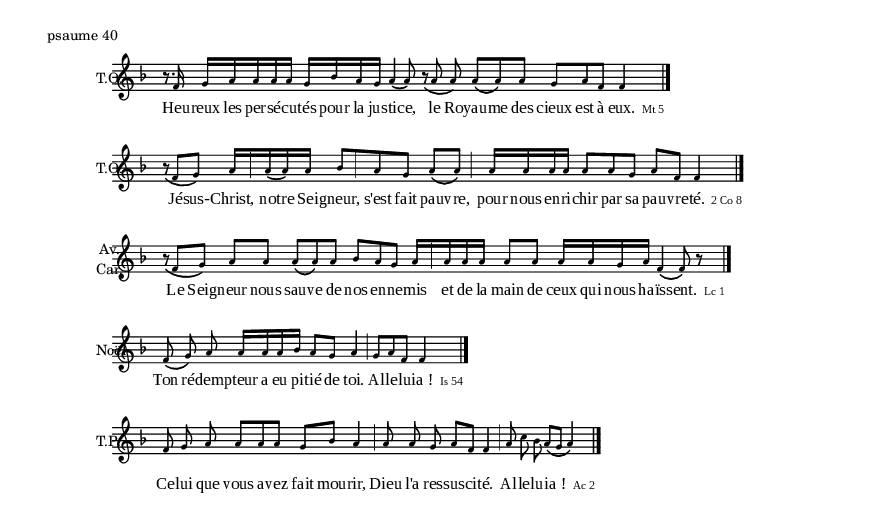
\version "2.12.0"
\include "definitions.ly"
\markup { psaume 40 }


\relative f' { 
	\new Staff {
		\cadenzaOn
		\key f \major
		\set Staff.instrumentName = \markup{ \center-column { T.O. } }
		r8. f16
		\times 2/5 { g16[ a a a a] }
		g[ bes a g]
		\times 2/3 { a4\( a8\) }
		\pespace
		\times 2/3 { r_\( a a\) }
		\times 2/3 { a[\( a\) a] }
		\times 2/3 { g[ a f] }
		f4
		\endBar
	}
	\addlyrics {
		Heu -- reux les per -- sé -- cu -- tés pour la jus -- ti -- ce, le Ro -- yau -- me des cieux est à eux.
		\markup { \citation #"Mt 5" }
	}
}
\relative f' { 
	\new Staff {
		\cadenzaOn
		\key f \major
		\set Staff.instrumentName = \markup{ \center-column { T.O. } }
		\times 2/3 { r8_\( f[ g]\) } 
		a16[\cesure \pespace a\( a\) a] \times 2/3 { bes8[\cesure \pespace a g] }
		a[\( a\)] \cesure \pespace
		a16[ a a a] \times 2/3 { a8[ a g] }
		a[ f] f4
		\endBar
	}
	\addlyrics {
		Jé -- sus- -- Christ, no -- tre Sei -- gneur, s'est fait pau -- vre, pour nous en -- ri -- chir par sa pau -- vre -- té.
		\markup { \citation #"2 Co 8" }
	}
}

\relative f' { 
	\new Staff {
		\cadenzaOn
		\key f \major
		\set Staff.instrumentName = \markup{ \center-column { Av. Car. } }
		\times 2/3 { r8_\( f[ g]\) } a[ a]
		\times 2/3 { a[\( a\) a] } \times 2/3 { bes[ a g] }
		\times 2/5 {a16[\cesure \pespace a a  a]} a8[ a] a16[ a g a]
		f4\( f8\) r8 
		\endBar
	}
	\addlyrics {
		Le Seig -- neur nous sau -- ve de nos en -- ne -- mis et de la main de ceux qui nous ha -- ïs -- sent.
		\markup { \citation #"Lc 1" }
	}
}

\relative f' { 
	\new Staff {
		\cadenzaOn
		\key f \major
		\set Staff.instrumentName = \markup{ \center-column { Noël  } }
		\times 2/3 { f8\( g\) a }
		a16[ a a bes]  a8[ g]
		a4 \cesure
		\times 2/3 {g8[ a f]} f4
		\endBar
	}
	\addlyrics {
		Ton ré -- dem -- pteur a eu pi -- tié de toi. Al -- le -- lu -- "ia !"
		\markup { \citation #"Is 54" }
	}
}

\relative f' { 
	\new Staff {
		\cadenzaOn
		\key f \major
		\set Staff.instrumentName = \markup{ \center-column { T.P. } }
		\times 2/3 { f8 g a }
		\times 2/3 { a[ a a] }
		g[ bes]
		a4
		\cesure
		\times 2/3 { a8 a g }
		a[ f]
		f4
		\cesureall
		\times 2/3 { a8 c bes }
		a[\( g]
		a4\)
		\endBar
	}
	\addlyrics {
		Ce -- lui que vous a -- vez fait mou -- rir, Dieu l'a res -- sus -- ci -- té. Al -- le -- lu -- "ia !" _ _
		\markup { \citation #"Ac 2" }
	}
}


